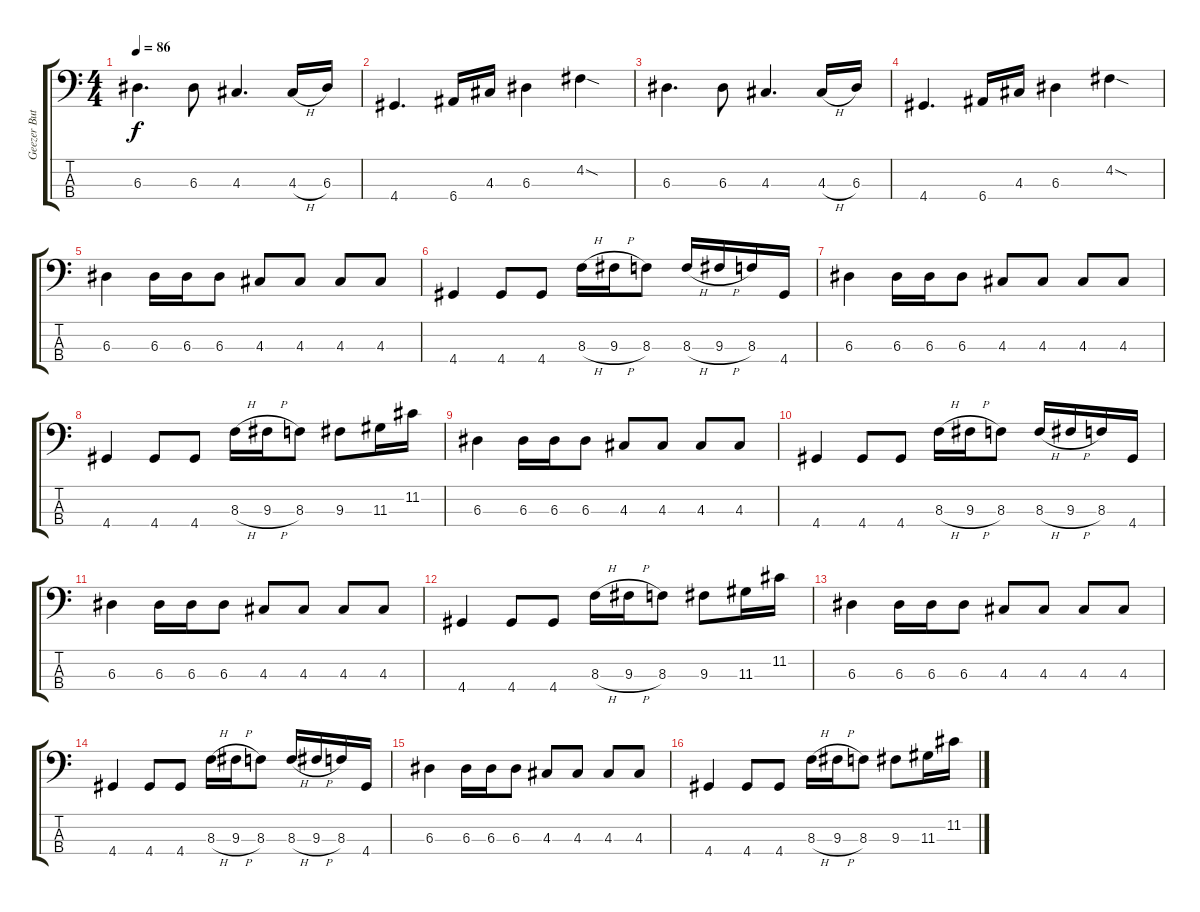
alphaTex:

\track ("Geezer Butler" "Geezer But") {instrument electricbassfinger}
\staff {score tabs}
\tuning (G2 D2 A1 E1) {hide}
\ts (4 4)
\tempo 86
\clef f4
\ks c
6.3.4{d dy f} 6.3.8 4.3.4{d} 4.3{h}.16 6.3.16 |
4.4.4{d} 6.4.16 4.3.16 6.3.4 4.2{sod}.4 |
6.3.4{d} 6.3.8 4.3.4{d} 4.3{h}.16 6.3.16 |
4.4.4{d} 6.4.16 4.3.16 6.3.4 4.2{sod}.4 |
6.3.4 6.3.16 6.3.16 6.3.8 4.3.8 4.3.8 4.3.8 4.3.8 |
4.4.4 4.4.8 4.4.8 8.3{h}.16 9.3{h}.16 8.3.8 8.3{h}.16 9.3{h}.16 8.3.16 4.4.16 |
6.3.4 6.3.16 6.3.16 6.3.8 4.3.8 4.3.8 4.3.8 4.3.8 |
4.4.4 4.4.8 4.4.8 8.3{h}.16 9.3{h}.16 8.3.8 9.3.8 11.3.16 11.2.16 |
6.3.4 6.3.16 6.3.16 6.3.8 4.3.8 4.3.8 4.3.8 4.3.8 |
4.4.4 4.4.8 4.4.8 8.3{h}.16 9.3{h}.16 8.3.8 8.3{h}.16 9.3{h}.16 8.3.16 4.4.16 |
6.3.4 6.3.16 6.3.16 6.3.8 4.3.8 4.3.8 4.3.8 4.3.8 |
4.4.4 4.4.8 4.4.8 8.3{h}.16 9.3{h}.16 8.3.8 9.3.8 11.3.16 11.2.16 |
6.3.4 6.3.16 6.3.16 6.3.8 4.3.8 4.3.8 4.3.8 4.3.8 |
4.4.4 4.4.8 4.4.8 8.3{h}.16 9.3{h}.16 8.3.8 8.3{h}.16 9.3{h}.16 8.3.16 4.4.16 |
6.3.4 6.3.16 6.3.16 6.3.8 4.3.8 4.3.8 4.3.8 4.3.8 |
4.4.4 4.4.8 4.4.8 8.3{h}.16 9.3{h}.16 8.3.8 9.3.8 11.3.16 11.2.16
